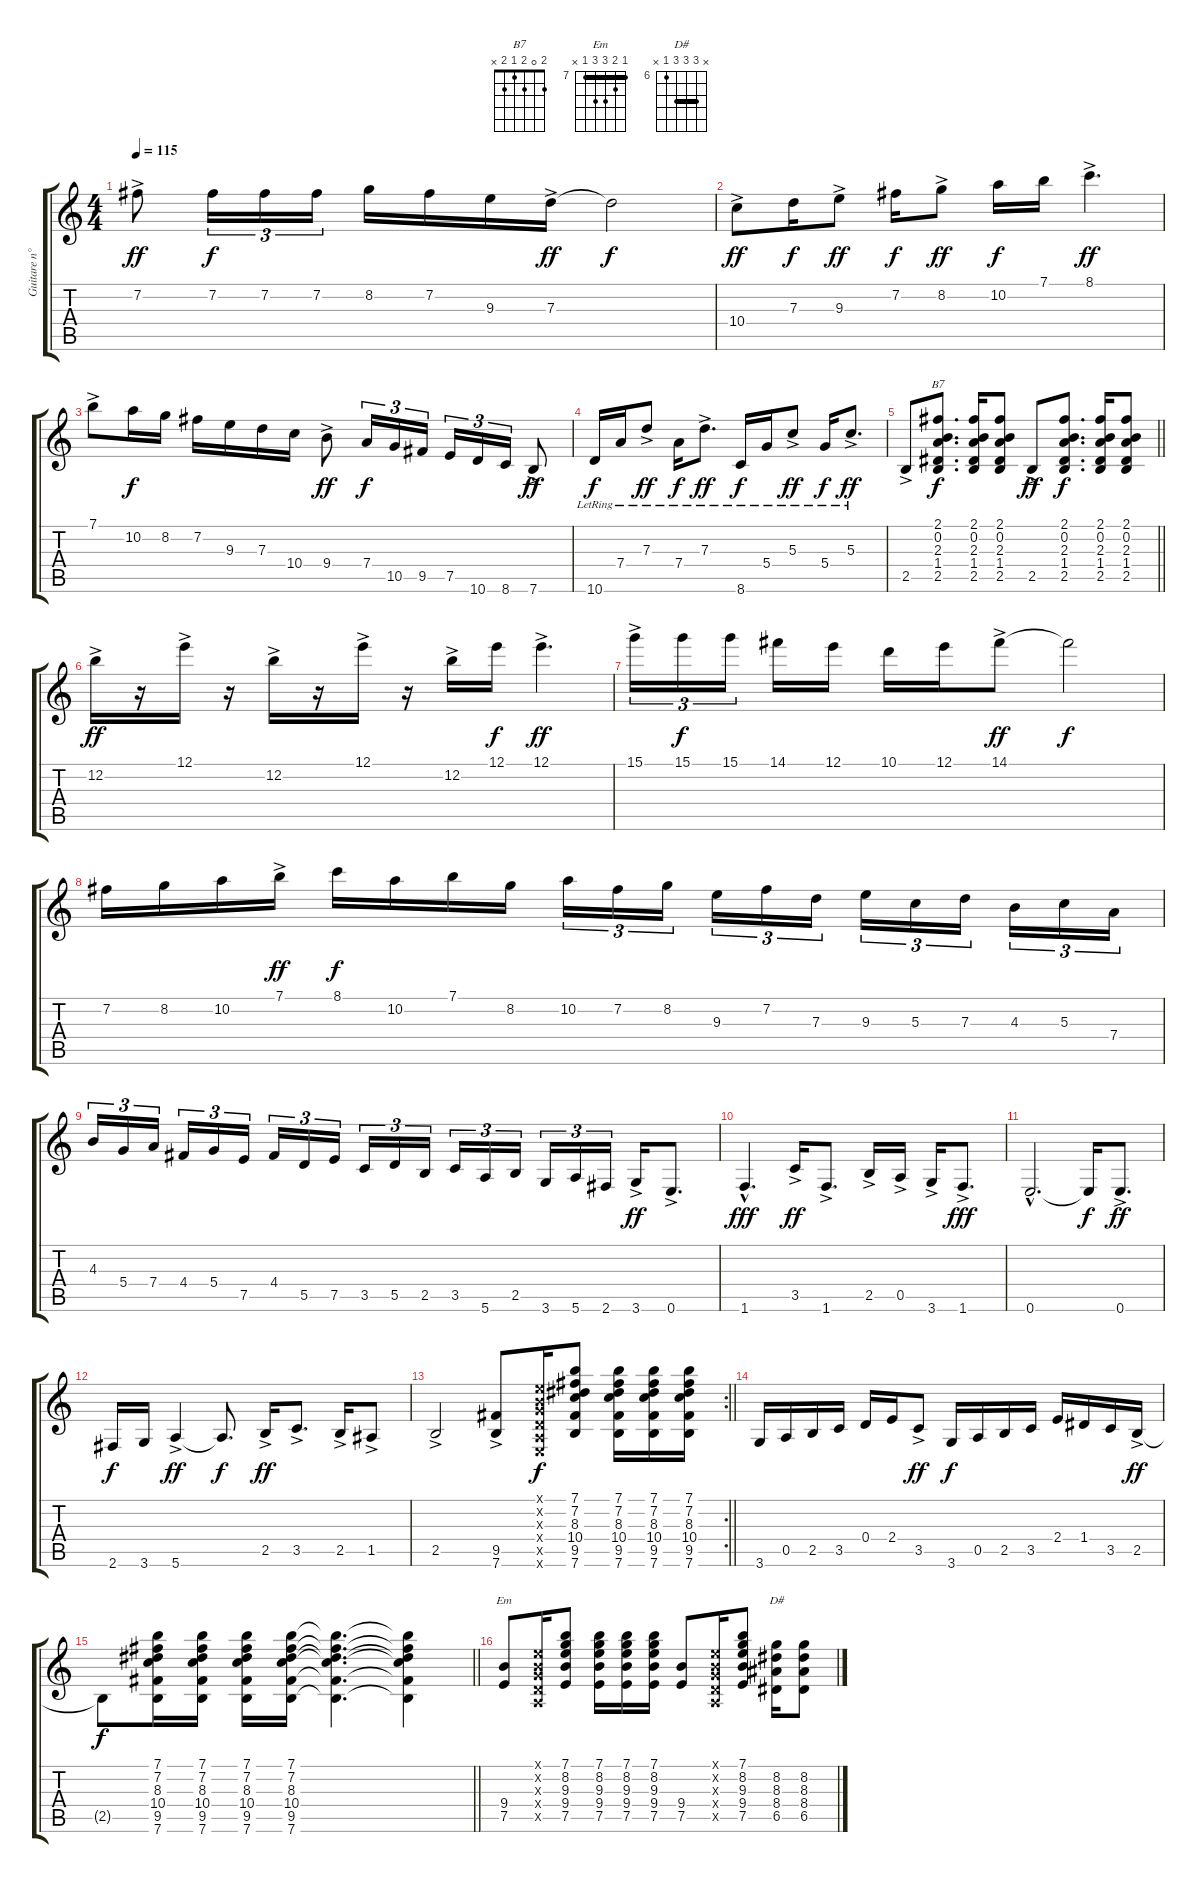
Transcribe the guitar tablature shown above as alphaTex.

\track ("Guitare n°1" "Guitare n°") {instrument acousticguitarsteel}
\staff {score tabs}
\tuning (E4 B3 G3 D3 A2 E2) {hide}
\chord ("B7" 2 0 2 1 2 x)
\chord ("Em" 7 8 9 9 7 x) {firstfret 7 barre 7}
\chord ("D#" x 8 8 8 6 x) {firstfret 6 barre 8}
\ts (4 4)
\tempo 115
\clef g2
\ks c
7.2{ac}.8{dy ff} 7.2.16{tu (3 2) dy f} 7.2.16{tu (3 2)} 7.2.16{tu (3 2)} 8.2.16 7.2.16 9.3.16 7.3{ac}.16{dy ff} 7.3{t}.2{dy f} |
10.4{ac}.8{dy ff} 7.3.16{dy f} 9.3{ac}.8{dy ff} 7.2.16{dy f} 8.2{ac}.8{dy ff} 10.2.16{dy f} 7.1.16 8.1{ac}.4{d dy ff} |
7.1{ac}.8 10.2.16{dy f} 8.2.16 7.2.16 9.3.16 7.3.16 10.4.16 9.4{ac}.8{dy ff} 7.4.16{tu (3 2) dy f} 10.5.16{tu (3 2)} 9.5.16{tu (3 2)} 7.5.16{tu (3 2)} 10.6.16{tu (3 2)} 8.6.16{tu (3 2)} 7.6{ac}.8{dy ff} |
10.6{lr}.16{dy f} 7.4{lr}.16 7.3{ac lr}.8{dy ff} 7.4{lr}.16{dy f} 7.3{ac lr}.8{d dy ff} 8.6{lr}.16{dy f} 5.4{lr}.16 5.3{ac lr}.8{dy ff} 5.4{lr}.16{dy f} 5.3{ac lr}.8{d dy ff} |
\barLineRight lightlight
2.5{ac}.8{volume 6} (2.1 0.2 2.3 1.4 2.5).8{d ch "B7" dy f} (2.1 0.2 2.3 1.4 2.5).16 (2.1 0.2 2.3 1.4 2.5).8 2.5{ac}.8{dy ff} (2.1 0.2 2.3 1.4 2.5).8{d dy f} (2.1 0.2 2.3 1.4 2.5).16 (2.1 0.2 2.3 1.4 2.5).8 |
12.2{ac}.16{dy ff volume 9} r.16 12.1{ac}.16 r.16 12.2{ac}.16 r.16 12.1{ac}.16 r.16 12.2{ac}.16 12.1.16{dy f} 12.1{ac}.4{d dy ff} |
15.1{ac}.16{tu (3 2)} 15.1.16{tu (3 2) dy f} 15.1.16{tu (3 2) beam splitsecondary} 14.1.16 12.1.16 10.1.16 12.1.16 14.1{ac}.8{dy ff} 14.1{t}.2{dy f} |
7.2.16 8.2.16 10.2.16 7.1{ac}.16{dy ff} 8.1.16{dy f} 10.2.16 7.1.16 8.2.16 10.2.16{tu (3 2)} 7.2.16{tu (3 2)} 8.2.16{tu (3 2) beam splitsecondary} 9.3.16{tu (3 2)} 7.2.16{tu (3 2)} 7.3.16{tu (3 2)} 9.3.16{tu (3 2)} 5.3.16{tu (3 2)} 7.3.16{tu (3 2) beam splitsecondary} 4.3.16{tu (3 2)} 5.3.16{tu (3 2)} 7.4.16{tu (3 2)} |
4.3.16{tu (3 2)} 5.4.16{tu (3 2)} 7.4.16{tu (3 2) beam splitsecondary} 4.4.16{tu (3 2)} 5.4.16{tu (3 2)} 7.5.16{tu (3 2)} 4.4.16{tu (3 2)} 5.5.16{tu (3 2)} 7.5.16{tu (3 2) beam splitsecondary} 3.5.16{tu (3 2)} 5.5.16{tu (3 2)} 2.5.16{tu (3 2)} 3.5.16{tu (3 2)} 5.6.16{tu (3 2)} 2.5.16{tu (3 2) beam splitsecondary} 3.6.16{tu (3 2)} 5.6.16{tu (3 2)} 2.6.16{tu (3 2)} 3.6{ac}.16{dy ff} 0.6{ac}.8{d} |
1.6{hac}.4{d dy fff} 3.5{ac}.16{dy ff} 1.6{ac}.8{d} 2.5{ac}.16 0.5{ac}.16 3.6{ac}.16 1.6{ac}.8{d dy fff} |
0.6{hac}.2{d} 0.6{t}.16{dy f} 0.6{ac}.8{d dy ff} |
2.6.16{dy f} 3.6.16 5.6{ac}.4{dy ff} 5.6{t}.8{d dy f} 2.5{ac}.16{dy ff} 3.5{ac}.8{d} 2.5{ac}.16 1.5{ac}.8 |
\rc 2
\barLineRight lightlight
2.5{ac}.2 (9.5 7.6{ac}).8{volume 7} (0.1{x} 0.2{x} 0.3{x} 0.4{x} 0.5{x} 0.6{x}).16{dy f} (7.1 7.2 8.3 10.4 9.5 7.6).8 (7.1 7.2 8.3 10.4 9.5 7.6).16 (7.1 7.2 8.3 10.4 9.5 7.6).16 (7.1 7.2 8.3 10.4 9.5 7.6).16 |
3.6.16{volume 6} 0.5.16 2.5.16 3.5.16 0.4.16 2.4.16 3.5{ac}.8{dy ff} 3.6.16{dy f} 0.5.16 2.5.16 3.5.16 2.4.16 1.4.16 3.5.16 2.5{ac}.16{dy ff} |
\barLineRight lightlight
2.5{t}.8{dy f} (7.1 7.2 8.3 10.4 9.5 7.6).16 (7.1 7.2 8.3 10.4 9.5 7.6).16 (7.1 7.2 8.3 10.4 9.5 7.6).16 (7.1 7.2 8.3 10.4 9.5 7.6).16 (7.1{t} 7.2{t} 8.3{t} 10.4{t} 9.5{t} 7.6{t}).4{d} (7.1{t} 7.2{t} 8.3{t} 10.4{t} 9.5{t} 7.6{t}).4 |
(9.4 7.5).8{ch "Em"} (0.1{x} 0.2{x} 0.3{x} 0.4{x} 0.5{x}).16 (7.1 8.2 9.3 9.4 7.5).8 (7.1 8.2 9.3 9.4 7.5).16 (7.1 8.2 9.3 9.4 7.5).16 (7.1 8.2 9.3 9.4 7.5).16 (9.4 7.5).8 (0.1{x} 0.2{x} 0.3{x} 0.4{x} 0.5{x}).16 (7.1 8.2 9.3 9.4 7.5).8 (8.2 8.3 8.4 6.5).16{ch "D#"} (8.2 8.3 8.4 6.5).8
